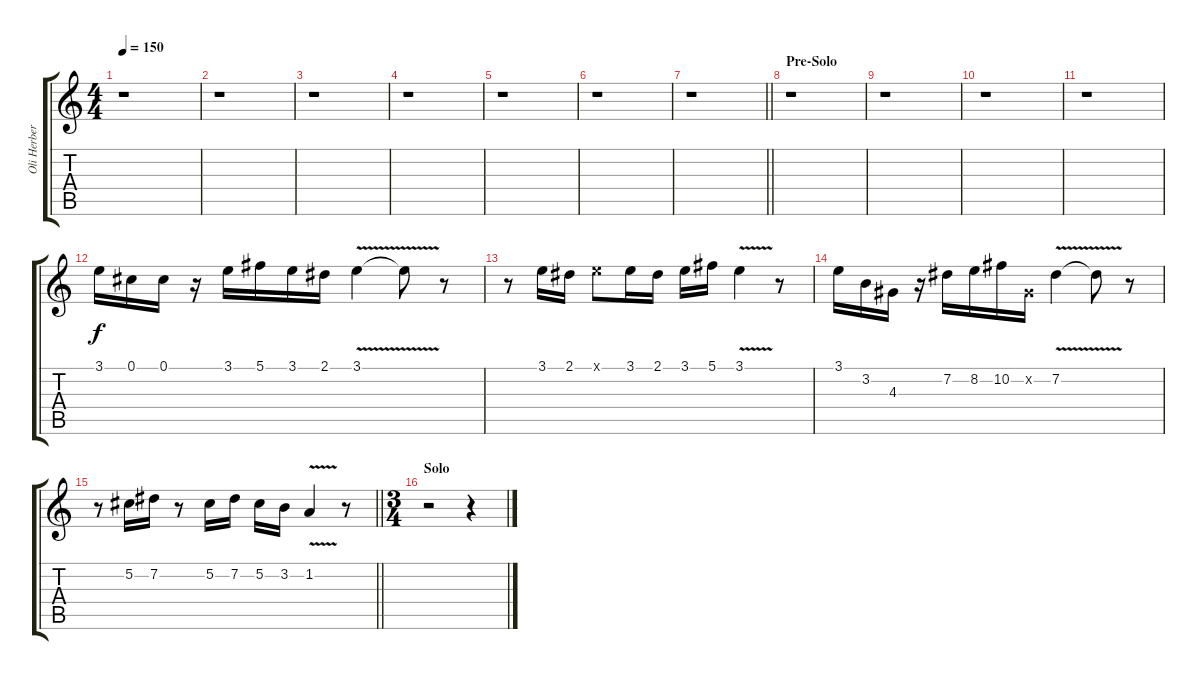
\track ("Oli Herbert (Harmony)" "Oli Herber") {instrument overdrivenguitar}
\staff {score tabs}
\tuning (Db4 Ab3 E3 B2 Gb2 Db2) {hide}
\ts (4 4)
\tempo 150
\clef g2
\ks c
r.1{dy f} |
r.1 |
r.1 |
r.1 |
r.1 |
r.1 |
\barLineRight lightlight
r.1 |
\section ("" "Pre-Solo")
r.1 |
r.1 |
r.1 |
r.1 |
3.1.16 0.1.16 0.1.16 r.16 3.1.16 5.1.16 3.1.16 2.1.16 3.1{v}.4 3.1{t}.8 r.8 |
r.8 3.1.16 2.1.16 3.1{x}.8 3.1.16 2.1.16 3.1.16 5.1.16 3.1{v}.4 r.8 |
3.1.16 3.2.16 4.3.16 r.16 7.2.16 8.2.16 10.2.16 0.2{x}.16 7.2{v}.4 7.2{t}.8 r.8 |
\barLineRight lightlight
r.8 5.2.16 7.2.16 r.8 5.2.16 7.2.16 5.2.16 3.2.16 1.2{v}.4 r.8 |
\ts (3 4)
\section ("" "Solo")
r.2 r.4
